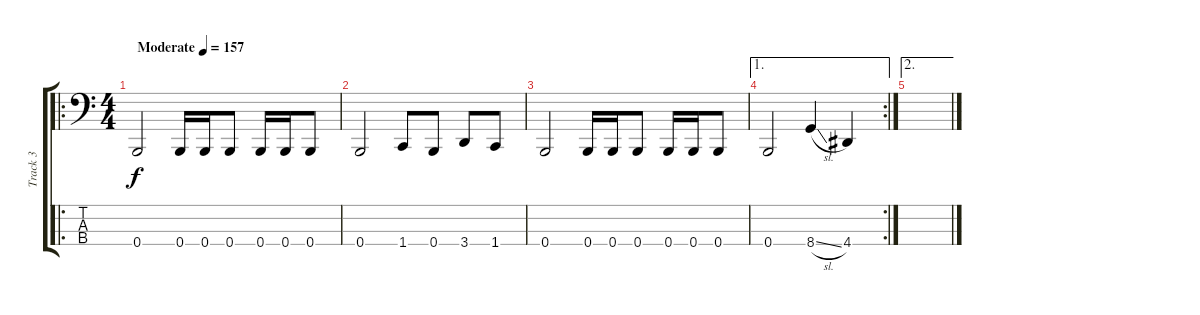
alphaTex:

\track ("Track 3" "Track 3") {instrument electricbasspick}
\staff {score tabs}
\tuning (D2 A1 E1 B0) {hide}
\ro
\ts (4 4)
\tempo (157 "Moderate")
\clef f4
\ks c
0.4.2{dy f instrument electricbasspick} 0.4.16 0.4.16 0.4.8 0.4.16 0.4.16 0.4.8 |
0.4.2 1.4.8 0.4.8 3.4.8 1.4.8 |
0.4.2 0.4.16 0.4.16 0.4.8 0.4.16 0.4.16 0.4.8 |
\ae 1
\rc 2
0.4.2 8.4{sl}.4 4.4.4 |
\ae 2
